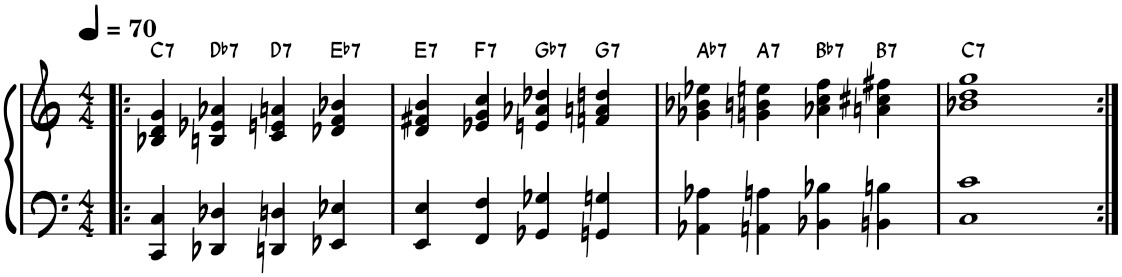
**kern	**kern	**harte
*part1	*part1	*part1
*staff2	*staff1	*
*I"Clavinet	*	*
*I'Clav.	*	*
*clefF4	*clefG2	*
*k[]	*k[]	*
*M4/4	*M4/4	*
*MM70	*MM70	*
=1!|:	=1!|:	=1!|:
!	!	!LO:H:kt=7
4CC/ 4C/	4B-X/ 4d/ 4g/	C:7
!	!	!LO:H:kt=7
4DD-X/ 4D-X/	4Bn/ 4e-X/ 4a-X/	Db:7
!	!	!LO:H:kt=7
4DDn/ 4Dn/	4c/ 4en/ 4an/	D:7
!	!	!LO:H:kt=7
4EE-X/ 4E-X/	4d-X/ 4f/ 4b-X/	Eb:7
=2	=2	=2
!	!	!LO:H:kt=7
4EE/ 4E/	4d/ 4f#X/ 4b/	E:7
!	!	!LO:H:kt=7
4FF/ 4F/	4e-X/ 4g/ 4cc/	F:7
!	!	!LO:H:kt=7
4GG-X/ 4G-X/	4en/ 4a-X/ 4dd-X/	Gb:7
!	!	!LO:H:kt=7
4GGn/ 4Gn/	4fn/ 4an/ 4ddn/	G:7
=3	=3	=3
!	!	!LO:H:kt=7
4AA-X\ 4A-X\	4g-X\ 4b-X\ 4ee-X\	Ab:7
!	!	!LO:H:kt=7
4AAn\ 4An\	4gn\ 4bn\ 4een\	A:7
!	!	!LO:H:kt=7
4BB-X\ 4B-X\	4a-X\ 4cc\ 4ff\	Bb:7
!	!	!LO:H:kt=7
4BBn\ 4Bn\	4an\ 4cc#X\ 4ff#X\	B:7
=4	=4	=4
!	!	!LO:H:kt=7
1C 1c	1b-X 1dd 1gg	C:7
=:|!	=:|!	=:|!
*-	*-	*-
